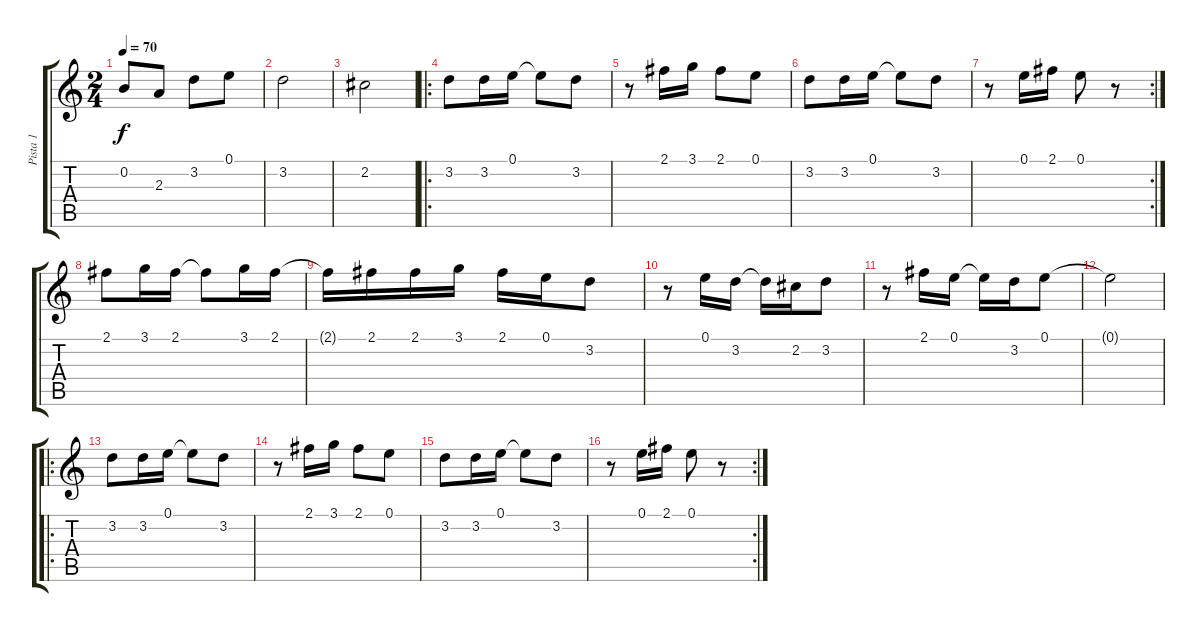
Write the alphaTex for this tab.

\track ("Pista 1" "Pista 1") {instrument acousticguitarsteel}
\staff {score tabs}
\tuning (E4 B3 G3 D3 A2 E2) {hide}
\ts (2 4)
\tempo 70
\clef g2
\ks c
0.2.8{dy f} 2.3.8 3.2.8 0.1.8 |
3.2.2 |
2.2.2 |
\ro
3.2.8 3.2.16 0.1.16 0.1{t}.8 3.2.8 |
r.8 2.1.16 3.1.16 2.1.8 0.1.8 |
3.2.8 3.2.16 0.1.16 0.1{t}.8 3.2.8 |
\rc 2
r.8 0.1.16 2.1.16 0.1.8 r.8 |
2.1.8 3.1.16 2.1.16 2.1{t}.8 3.1.16 2.1.16 |
2.1{t}.16 2.1.16 2.1.16 3.1.16 2.1.16 0.1.16 3.2.8 |
r.8 0.1.16 3.2.16 3.2{t}.16 2.2.16 3.2.8 |
r.8 2.1.16 0.1.16 0.1{t}.16 3.2.16 0.1.8 |
0.1{t}.2 |
\ro
3.2.8 3.2.16 0.1.16 0.1{t}.8 3.2.8 |
r.8 2.1.16 3.1.16 2.1.8 0.1.8 |
3.2.8 3.2.16 0.1.16 0.1{t}.8 3.2.8 |
\rc 2
r.8 0.1.16 2.1.16 0.1.8 r.8
